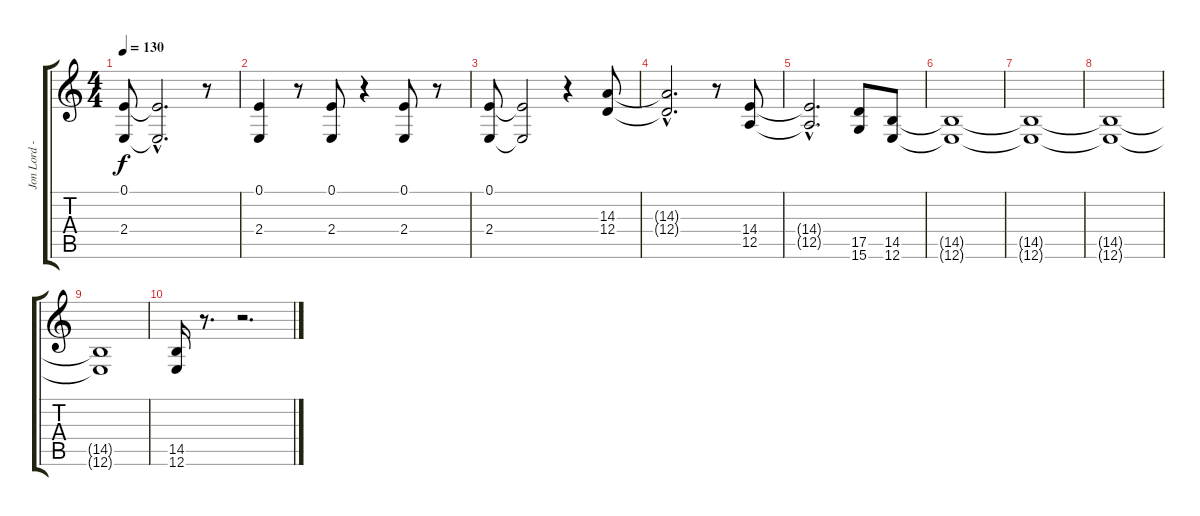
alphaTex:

\track ("Jon Lord - Organ Bass" "Jon Lord -") {instrument rockorgan}
\staff {score tabs}
\tuning (E4 B3 G3 D3 A2 E2) {hide}
\ts (4 4)
\tempo 130
\clef g2
\ks c
(0.1 2.4).8{dy f} (0.1{hac t} 2.4{hac t}).2{d} r.8 |
(0.1 2.4).4 r.8 (0.1 2.4).8 r.4 (0.1 2.4).8 r.8 |
(0.1 2.4).8 (0.1{t} 2.4{t}).2 r.4 (14.3 12.4).8 |
(14.3{hac t} 12.4{hac t}).2{d} r.8 (14.4 12.5).8 |
(14.4{hac t} 12.5{hac t}).2{d} (17.5 15.6).8 (14.5 12.6).8 |
(14.5{t} 12.6{t}).1 |
(14.5{t} 12.6{t}).1 |
(14.5{t} 12.6{t}).1 |
(14.5{t} 12.6{t}).1 |
(14.5 12.6).16 r.8{d} r.2{d}
